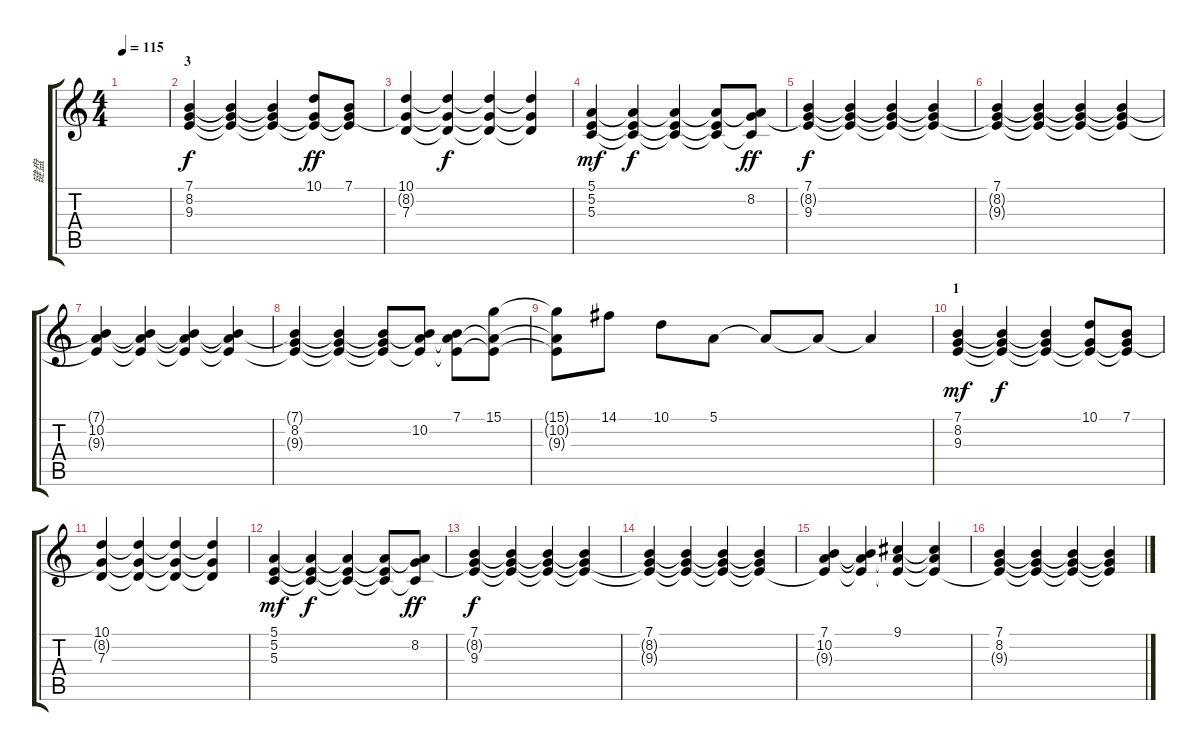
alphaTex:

\track ("键盘" "键盘") {instrument synthstrings1}
\staff {score tabs}
\tuning (E4 B3 G3 D3 A2 E2) {hide}
\ts (4 4)
\tempo 115
\clef g2
\ks c
|
\section ("" "3")
(7.1 8.2 9.3).4{volume 6 instrument accordion} (7.1{t} 8.2{t} 9.3{t}).4{dy f} (7.1{t} 8.2{t} 9.3{t}).4 (10.1 8.2{t} 9.3{t}).8{dy ff} (7.1 8.2{t} 9.3{t}).8 |
(10.1 8.2{t} 7.3).4 (10.1{t} 8.2{t} 7.3{t}).4{dy f} (10.1{t} 8.2{t} 7.3{t}).4 (10.1{t} 8.2{t} 7.3{t}).4 |
(5.1 5.2 5.3).4{dy mf} (5.1{t} 5.2{t} 5.3{t}).4{dy f} (5.1{t} 5.2{t} 5.3{t}).4 (5.1{t} 5.2{t} 5.3{t}).8 (5.1{t} 8.2 5.3{t}).8{dy ff} |
(7.1 8.2{t} 9.3).4{dy f} (7.1{t} 8.2{t} 9.3{t}).4 (7.1{t} 8.2{t} 9.3{t}).4 (7.1{t} 8.2{t} 9.3{t}).4 |
(7.1 8.2{t} 9.3{t}).4 (7.1{t} 8.2{t} 9.3{t}).4 (7.1{t} 8.2{t} 9.3{t}).4 (7.1{t} 8.2{t} 9.3{t}).4 |
(7.1{t} 10.2 9.3{t}).4 (7.1{t} 10.2{t} 9.3{t}).4 (7.1{t} 10.2{t} 9.3{t}).4 (7.1{t} 10.2{t} 9.3{t}).4 |
(7.1{t} 8.2 9.3{t}).4 (7.1{t} 8.2{t} 9.3{t}).4 (7.1{t} 8.2{t} 9.3{t}).8 (7.1{t} 10.2 9.3{t}).8 (7.1 10.2{t} 9.3{t}).8 (15.1 10.2{t} 9.3{t}).8 |
(15.1{t} 10.2{t} 9.3{t}).8 14.1.8 10.1.8 5.1.8 5.1{t}.8 5.1{t}.8 5.1{t}.4 |
\section ("" "1")
(7.1 8.2 9.3).4{dy mf} (7.1{t} 8.2{t} 9.3{t}).4{dy f} (7.1{t} 8.2{t} 9.3{t}).4 (10.1 8.2{t} 9.3{t}).8 (7.1 8.2{t} 9.3{t}).8 |
(10.1 8.2{t} 7.3).4 (10.1{t} 8.2{t} 7.3{t}).4 (10.1{t} 8.2{t} 7.3{t}).4 (10.1{t} 8.2{t} 7.3{t}).4 |
(5.1 5.2 5.3).4{dy mf} (5.1{t} 5.2{t} 5.3{t}).4{dy f} (5.1{t} 5.2{t} 5.3{t}).4 (5.1{t} 5.2{t} 5.3{t}).8 (5.1{t} 8.2 5.3{t}).8{dy ff} |
(7.1 8.2{t} 9.3).4{dy f} (7.1{t} 8.2{t} 9.3{t}).4 (7.1{t} 8.2{t} 9.3{t}).4 (7.1{t} 8.2{t} 9.3{t}).4 |
(7.1 8.2{t} 9.3{t}).4 (7.1{t} 8.2{t} 9.3{t}).4 (7.1{t} 8.2{t} 9.3{t}).4 (7.1{t} 8.2{t} 9.3{t}).4 |
(7.1 10.2 9.3{t}).4 (7.1{t} 10.2{t} 9.3{t}).4 (9.1 10.2{t} 9.3{t}).4 (9.1{t} 10.2{t} 9.3{t}).4 |
(7.1 8.2 9.3{t}).4 (7.1{t} 8.2{t} 9.3{t}).4 (7.1{t} 8.2{t} 9.3{t}).4 (7.1{t} 8.2{t} 9.3{t}).4
